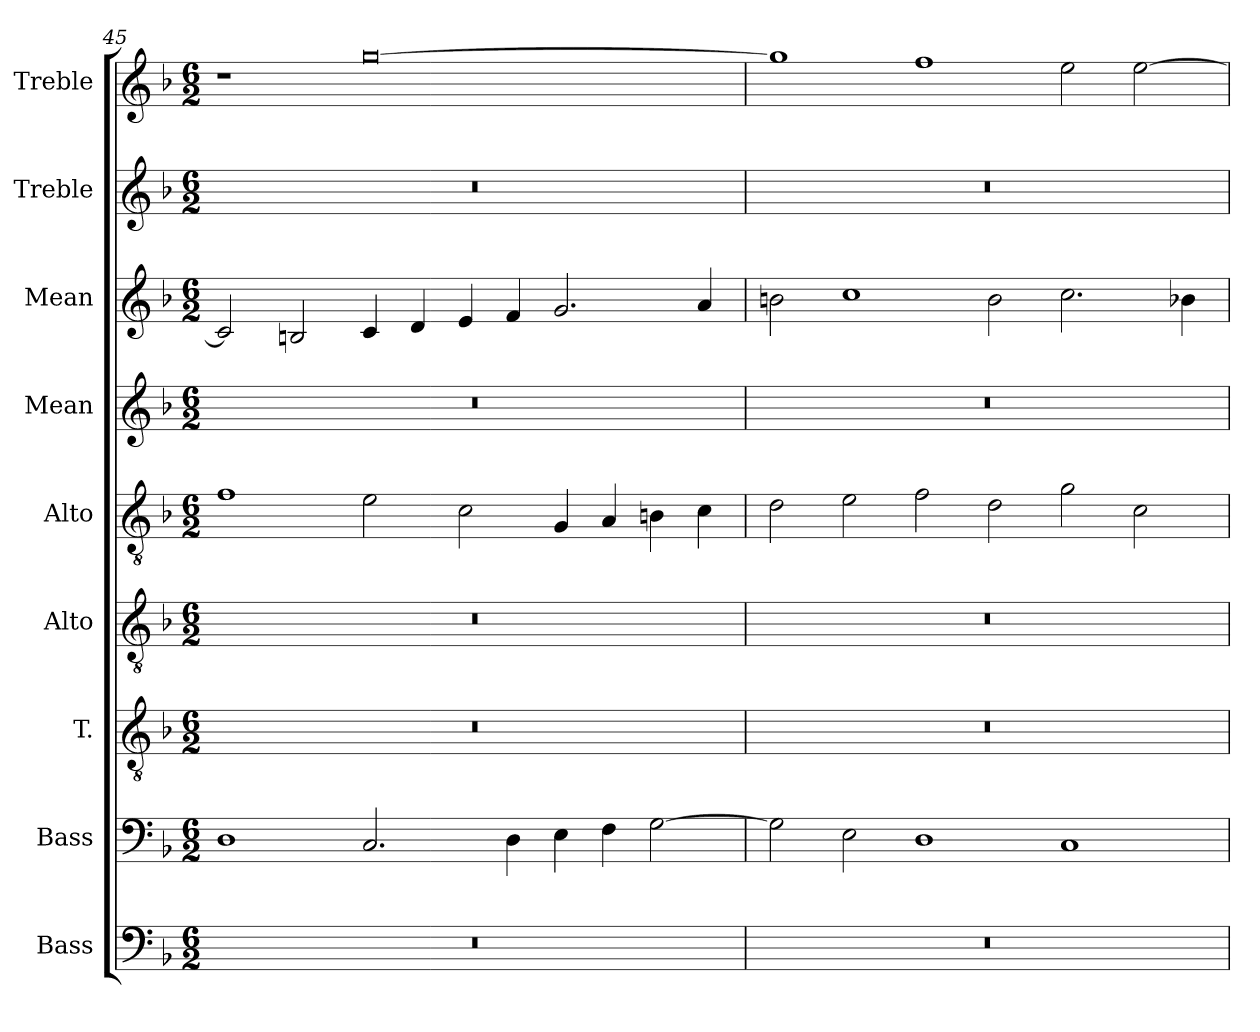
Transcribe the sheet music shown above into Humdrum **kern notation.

**kern	**kern	**kern	**kern	**kern	**kern	**kern	**kern	**kern
*part9	*part8	*part7	*part6	*part5	*part4	*part3	*part2	*part1
*staff9	*staff8	*staff7	*staff6	*staff5	*staff4	*staff3	*staff2	*staff1
*I"Bass	*I"Bass	*I"T.	*I"Alto	*I"Alto	*I"Mean	*I"Mean	*I"Treble	*I"Treble
*I'B.	*I'B.	*I'T.	*I'A2.	*I'A1.	*I'M.	*I'M.	*I'Tr.	*I'Tr.
*clefF4	*clefF4	*clefGv2	*clefGv2	*clefGv2	*clefG2	*clefG2	*clefG2	*clefG2
*	*	*ITrd7c12	*ITrd7c12	*ITrd7c12	*	*	*	*
*k[b-]	*k[b-]	*k[b-]	*k[b-]	*k[b-]	*k[b-]	*k[b-]	*k[b-]	*k[b-]
*F:	*F:	*F:	*F:	*F:	*F:	*F:	*F:	*F:
*M6/2	*M6/2	*M6/2	*M6/2	*M6/2	*M6/2	*M6/2	*M6/2	*M6/2
=45	=45	=45	=45	=45	=45	=45	=45	=45
!LO:N:vis=1	!	!LO:N:vis=1	!LO:N:vis=1	!	!LO:N:vis=1	!	!LO:N:vis=1	!
0.r	1Di	0.r	0.r	1Fi	0.r	2ci/]	0.r	1r
.	.	.	.	.	.	2Bni/	.	.
.	2.Ci/	.	.	2Ei\	.	4ci/	.	[>0ggi
.	.	.	.	.	.	4di/	.	.
.	.	.	.	2Ci\	.	4ei/	.	.
.	4Di\	.	.	.	.	4fi/	.	.
.	4Ei\	.	.	4GGi/	.	2.gi/	.	.
.	4Fi\	.	.	4AAi/	.	.	.	.
.	[>2Gi\	.	.	4BBni\	.	.	.	.
.	.	.	.	4Ci\	.	4ai/	.	.
=46	=46	=46	=46	=46	=46	=46	=46	=46
!LO:N:vis=1	!	!LO:N:vis=1	!LO:N:vis=1	!	!LO:N:vis=1	!	!LO:N:vis=1	!
0.r	2Gi\]	0.r	0.r	2Di\	0.r	2bni\	0.r	1ggi]
.	2Ei\	.	.	2Ei\	.	1cci	.	.
.	1Di	.	.	2Fi\	.	.	.	1ffi
.	.	.	.	2Di\	.	2bi\	.	.
.	1Ci	.	.	2Gi\	.	2.cci\	.	2eei\
.	.	.	.	2Ci\	.	.	.	[>2eei\
.	.	.	.	.	.	4b-Xi\	.	.
=	=	=	=	=	=	=	=	=
*-	*-	*-	*-	*-	*-	*-	*-	*-
